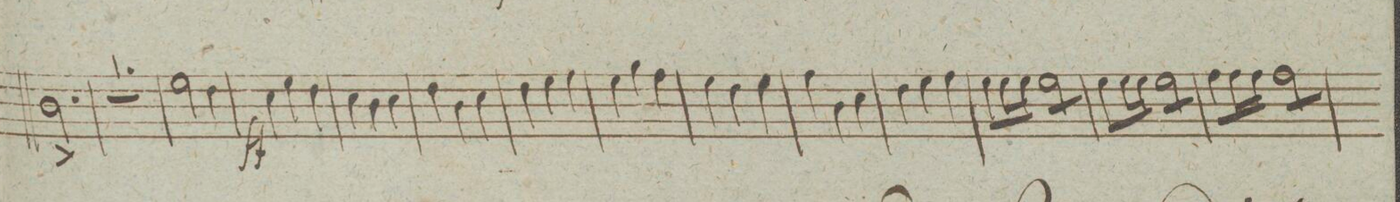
**kern	**dynam
*I"Corno 1mo. in C:	*
*clefG2	*
*k[]	*
*met(c)	*
*M3/4	*
2.b\	>
.	]
=54	=54
2.r	.
=55	=55
2ee\	.
4dd\	.
=56	=56
4cc\	ff
4ee\	.
4dd\	.
=57	=57
4cc\	.
4b\	.
4cc\	.
=58	=58
4dd\	.
4b\	.
4cc\	.
=59	=59
4dd\	.
4ee\	.
4ff\	.
=60	=60
4ee\	.
4gg\	.
4ff\	.
=61	=61
4ee\	.
4dd\	.
4ee\	.
=62	=62
4ff\	.
4b\	.
4cc\	.
=63	=63
4dd\	.
4ee\	.
4ff\	.
=64	=64
8ee\L	.
16ee\L	.
16ee\JJ	.
*tremolo	*
8ee\L	.
8ee\	.
8ee\	.
8ee\J	.
*Xtremolo	*
=65	=65
8ee\L	.
16ee\L	.
16ee\JJ	.
*tremolo	*
8ee\L	.
8ee\	.
8ee\	.
8ee\J	.
*Xtremolo	*
=66	=66
8ff\L	.
16ff\L	.
16ff\JJ	.
*tremolo	*
8ff\L	.
8ff\	.
8ff\	.
8ff\J	.
*Xtremolo	*
=67	=67
*-	*-
